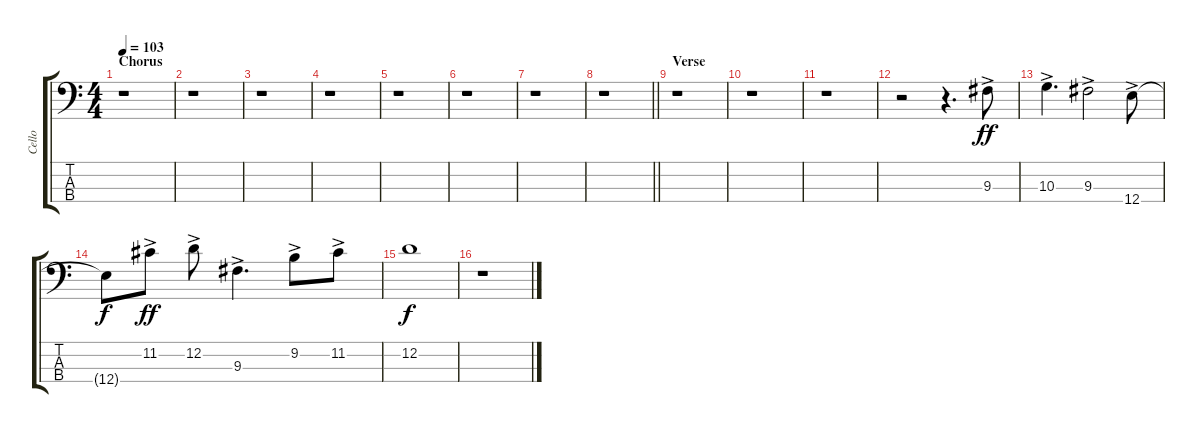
\track ("Cello" "Cello") {instrument electricbassfinger}
\staff {score tabs}
\tuning (G2 D2 A1 E1) {hide}
\ts (4 4)
\section ("" "Chorus")
\tempo 103
\clef f4
\ks c
r.1{dy ff} |
r.1 |
r.1 |
r.1 |
r.1 |
r.1 |
r.1 |
\barLineRight lightlight
r.1 |
\section ("" "Verse")
r.1 |
r.1 |
r.1 |
r.2 r.4{d} 9.3{ac}.8 |
10.3{ac}.4{d} 9.3{ac}.2 12.4{ac}.8 |
12.4{t}.8{dy f} 11.2{ac}.8{dy ff} 12.2{ac}.8 9.3{ac}.4{d} 9.2{ac}.8 11.2{ac}.8 |
12.2.1{dy f volume 0} |
r.1
